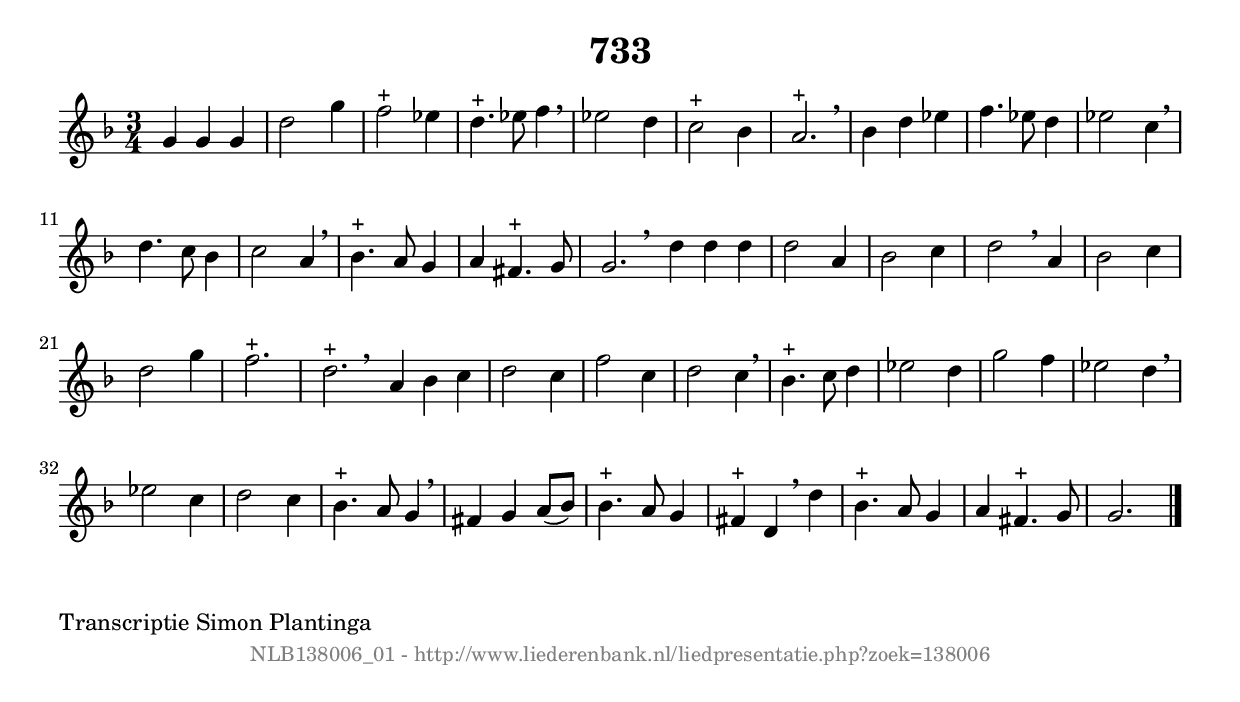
%
% produced by wce2krn 1.64 (7 June 2014)
%
\version"2.16"
#(append! paper-alist '(("long" . (cons (* 210 mm) (* 2000 mm)))))
#(set-default-paper-size "long")
sb = {\breathe}
mBreak = {\breathe }
bBreak = {\breathe }
x = {\once\override NoteHead #'style = #'cross }
gl=\glissando
itime={\override Staff.TimeSignature #'stencil = ##f }
ficta = {\once\set suggestAccidentals = ##t}
fine = {\once\override Score.RehearsalMark #'self-alignment-X = #1 \mark \markup {\italic{Fine}}}
dc = {\once\override Score.RehearsalMark #'self-alignment-X = #1 \mark \markup {\italic{D.C.}}}
dcf = {\once\override Score.RehearsalMark #'self-alignment-X = #1 \mark \markup {\italic{D.C. al Fine}}}
dcc = {\once\override Score.RehearsalMark #'self-alignment-X = #1 \mark \markup {\italic{D.C. al Coda}}}
ds = {\once\override Score.RehearsalMark #'self-alignment-X = #1 \mark \markup {\italic{D.S.}}}
dsf = {\once\override Score.RehearsalMark #'self-alignment-X = #1 \mark \markup {\italic{D.S. al Fine}}}
dsc = {\once\override Score.RehearsalMark #'self-alignment-X = #1 \mark \markup {\italic{D.S. al Coda}}}
pv = {\set Score.repeatCommands = #'((volta "1"))}
sv = {\set Score.repeatCommands = #'((volta "2"))}
tv = {\set Score.repeatCommands = #'((volta "3"))}
qv = {\set Score.repeatCommands = #'((volta "4"))}
xv = {\set Score.repeatCommands = #'((volta #f))}
\header{ tagline = ""
title = "733"
}
\score {{
\key g \dorian
\relative g'
{
\set melismaBusyProperties = #'()
\time 3/4
\tempo 4=120
\override Score.MetronomeMark #'transparent = ##t
\override Score.RehearsalMark #'break-visibility = #(vector #t #t #f)
g4 g4 g4 | d'2 g4 | f2^"+" ees4 | d4.^"+" ees8 f4 \sb | ees2 d4 | c2^"+" bes4 | a2.^"+" | \mBreak \bar "|"
bes4 d4 ees4 | f4. ees8 d4 | ees2 c4 \sb | d4. c8 bes4 | c2 a4 \sb | bes4.^"+" a8 g4 | a4 fis4.^"+" g8 | g2. \bar ":|:" \bBreak
d'4 d4 d4 | d2 a4 | bes2 c4 | d2 \sb a4 | bes2 c4 | d2 g4 | f2.^"+" | d2.^"+" \bar ":|:" \bBreak
a4 bes4 c4 | d2 c4 | f2 c4 | d2 c4 \sb | bes4.^"+" c8 d4 | ees2 d4 | g2 f4 | ees2 d4 | \mBreak \bar "|"
ees2 c4 | d2 c4 | bes4.^"+" a8 g4 \sb | fis4 g4 a8( bes8) | bes4.^"+" a8 g4 | fis4^"+" d4 \sb d'4 | bes4.^"+" a8 g4 | a4 fis4.^"+" g8 | g2. \bar "|."
 }}
 \midi { }
 \layout {
            indent = 0.0\cm
}
}
\markup { \wordwrap-string #" 
Transcriptie Simon Plantinga
"}
\markup { \vspace #0 } \markup { \with-color #grey \fill-line { \center-column { \smaller "NLB138006_01 - http://www.liederenbank.nl/liedpresentatie.php?zoek=138006" } } }
